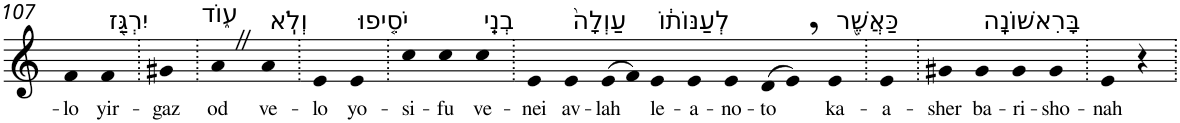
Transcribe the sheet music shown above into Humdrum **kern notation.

**kern	**text
*part1	*part1
*staff1	*staff1
*I"Piano	*
*I'Pno	*
!!LO:PB:g=z
*clefG2	*
*k[]	*
=107	=107
!	!LO:LY:b
4f	-lo
!LO:TX:a:t=יִרְגַּ֖ז	!
!	!LO:LY:b
4f	yir-
=108.	=108.
!	!LO:LY:b
4g#X	-gaz
=109.	=109.
!LO:TX:a:t=ע֑וֹד	!
!	!LO:LY:b
4aZ	od
!LO:TX:a:t=וְלֹֽא	!
!	!LO:LY:b
4a	ve-
=110.	=110.
!	!LO:LY:b
4e	-lo
!LO:TX:a:t=יֹסִ֤יפוּ	!
!	!LO:LY:b
4e	yo-
=111.	=111.
!	!LO:LY:b
4cc	-si-
!	!LO:LY:b
4cc	-fu
!LO:TX:a:t=בְנֵֽי	!
!	!LO:LY:b
4cc	ve-
=112.	=112.
!	!LO:LY:b
4e	-nei
!LO:TX:a:t=עַוְלָה֙	!
!	!LO:LY:b
4e	av-
!	!LO:LY:b
(>8e	-lah
8f)	.
!LO:TX:a:t=לְעַנּוֹת֔וֹ	!
!	!LO:LY:b
4e	le-
!	!LO:LY:b
4e	-a-
!	!LO:LY:b
4e	-no-
!	!LO:LY:b
(>8d	-to
8e,)	.
!LO:TX:a:t=כַּאֲשֶׁ֖ר	!
!	!LO:LY:b
4e	ka-
=113.	=113.
!	!LO:LY:b
4e	-a-
=114.	=114.
!	!LO:LY:b
4g#X	-sher
!LO:TX:a:t=בָּרִאשׁוֹנָֽה	!
!	!LO:LY:b
4g#	ba-
!	!LO:LY:b
4g#	-ri-
!	!LO:LY:b
4g#	-sho-
=115.	=115.
!	!LO:LY:b
4e	-nah
4r	.
=.	=.
*-	*-
